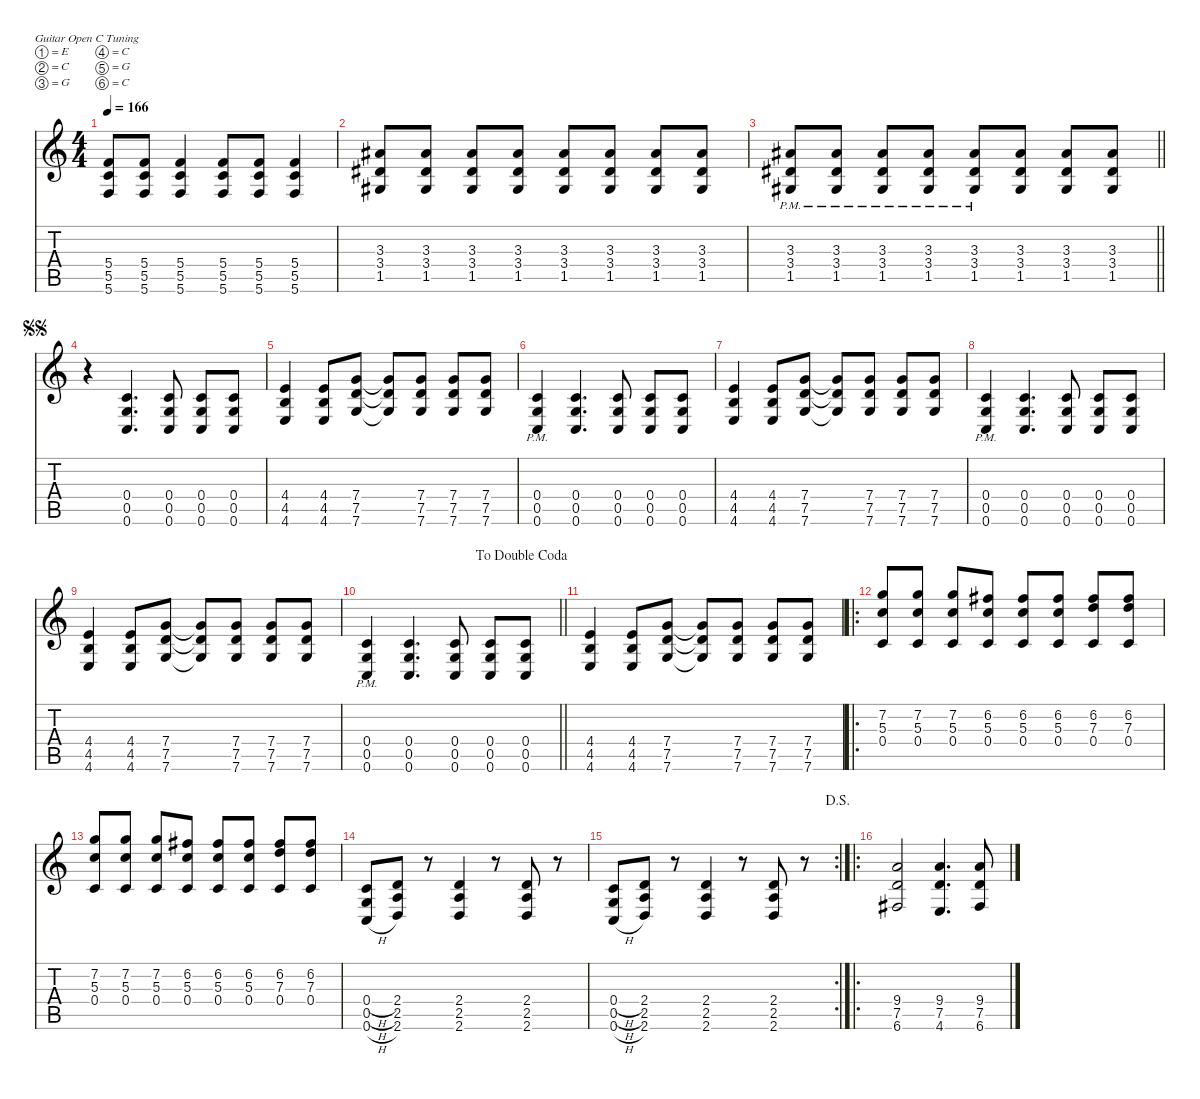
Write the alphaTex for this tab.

\defaultSystemsLayout 4
\hideDynamics
\bracketExtendMode nobrackets
\singleTrackTrackNamePolicy hidden
\multiTrackTrackNamePolicy hidden
\firstSystemTrackNameMode fullname
\otherSystemsTrackNameOrientation horizontal
\track ("Guitar" "dist.guit.") {mute instrument distortionguitar}
\staff {score tabs}
\tuning (E4 C4 G3 C3 G2 C2)
\ts (4 4)
\tempo 166
\clef g2
\ks c
(5.4{t} 5.5{t} 5.6{t}).8{dy f beam Up} (5.4 5.5 5.6).8{beam Up} (5.4 5.5 5.6).4{beam Up} (5.4 5.5 5.6).8{beam Up} (5.4 5.5 5.6).8{beam Up} (5.4 5.5 5.6).4{beam Up} |
(3.3{acc #} 3.4{acc #} 1.5{acc #}).8{beam Up} (3.3{acc #} 3.4{acc #} 1.5{acc #}).8{beam Up} (3.3{acc #} 3.4{acc #} 1.5{acc #}).8{beam Up} (3.3{acc #} 3.4{acc #} 1.5{acc #}).8{beam Up} (3.3{acc #} 3.4{acc #} 1.5{acc #}).8{beam Up} (3.3{acc #} 3.4{acc #} 1.5{acc #}).8{beam Up} (3.3{acc #} 3.4{acc #} 1.5{acc #}).8{beam Up} (3.3{acc #} 3.4{acc #} 1.5{acc #}).8{beam Up} |
\barLineRight lightlight
(3.3{pm acc #} 3.4{pm acc #} 1.5{pm acc #}).8{beam Up} (3.3{pm acc #} 3.4{pm acc #} 1.5{pm acc #}).8{beam Up} (3.3{pm acc #} 3.4{pm acc #} 1.5{pm acc #}).8{beam Up} (3.3{pm acc #} 3.4{pm acc #} 1.5{pm acc #}).8{beam Up} (3.3{pm acc #} 3.4{pm acc #} 1.5{pm acc #}).8{beam Up} (3.3{acc #} 3.4{acc #} 1.5{acc #}).8{beam Up} (3.3{acc #} 3.4{acc #} 1.5{acc #}).8{beam Up} (3.3{acc #} 3.4{acc #} 1.5{acc #}).8{beam Up} |
\jump segnosegno
r.4{beam Down} (0.4 0.5 0.6).4{d beam Up} (0.4 0.5 0.6).8{beam Up} (0.4 0.5 0.6).8{beam Up} (0.4 0.5 0.6).8{beam Up} |
(4.4 4.5 4.6).4{beam Up} (4.4 4.5 4.6).8{beam Up} (7.4 7.5 7.6).8{beam Up} (7.4{t} 7.5{t} 7.6{t}).8{beam Up} (7.4 7.5 7.6).8{beam Up} (7.4 7.5 7.6).8{beam Up} (7.4 7.5 7.6).8{beam Up} |
(0.4{pm} 0.5{pm} 0.6{pm}).4{beam Up} (0.4 0.5 0.6).4{d beam Up} (0.4 0.5 0.6).8{beam Up} (0.4 0.5 0.6).8{beam Up} (0.4 0.5 0.6).8{beam Up} |
(4.4 4.5 4.6).4{beam Up} (4.4 4.5 4.6).8{beam Up} (7.4 7.5 7.6).8{beam Up} (7.4{t} 7.5{t} 7.6{t}).8{beam Up} (7.4 7.5 7.6).8{beam Up} (7.4 7.5 7.6).8{beam Up} (7.4 7.5 7.6).8{beam Up} |
(0.4{pm} 0.5{pm} 0.6{pm}).4{beam Up} (0.4 0.5 0.6).4{d beam Up} (0.4 0.5 0.6).8{beam Up} (0.4 0.5 0.6).8{beam Up} (0.4 0.5 0.6).8{beam Up} |
(4.4 4.5 4.6).4{beam Up} (4.4 4.5 4.6).8{beam Up} (7.4 7.5 7.6).8{beam Up} (7.4{t} 7.5{t} 7.6{t}).8{beam Up} (7.4 7.5 7.6).8{beam Up} (7.4 7.5 7.6).8{beam Up} (7.4 7.5 7.6).8{beam Up} |
\jump dadoublecoda
\barLineRight lightlight
(0.4{pm} 0.5{pm} 0.6{pm}).4{beam Up} (0.4 0.5 0.6).4{d beam Up} (0.4 0.5 0.6).8{beam Up} (0.4 0.5 0.6).8{beam Up} (0.4 0.5 0.6).8{beam Up} |
(4.4 4.5 4.6).4{beam Up} (4.4 4.5 4.6).8{beam Up} (7.4 7.5 7.6).8{beam Up} (7.4{t} 7.5{t} 7.6{t}).8{beam Up} (7.4 7.5 7.6).8{beam Up} (7.4 7.5 7.6).8{beam Up} (7.4 7.5 7.6).8{beam Up} |
\ro
(7.2 5.3 0.4).8{beam Up} (7.2 5.3 0.4).8{beam Up} (7.2 5.3 0.4).8{beam Up} (6.2{acc #} 5.3 0.4).8{beam Up} (6.2{acc #} 5.3 0.4).8{beam Up} (6.2{acc #} 5.3 0.4).8{beam Up} (6.2{acc #} 7.3 0.4).8{beam Up} (6.2{acc #} 7.3 0.4).8{beam Up} |
(7.2 5.3 0.4).8{beam Up} (7.2 5.3 0.4).8{beam Up} (7.2 5.3 0.4).8{beam Up} (6.2{acc #} 5.3 0.4).8{beam Up} (6.2{acc #} 5.3 0.4).8{beam Up} (6.2{acc #} 5.3 0.4).8{beam Up} (6.2{acc #} 7.3 0.4).8{beam Up} (6.2{acc #} 7.3 0.4).8{beam Up} |
(0.4{h} 0.5{h} 0.6{h}).8{beam Up} (2.4 2.5 2.6).8{beam Up} r.8{beam Up} (2.4 2.5 2.6).4{beam Up} r.8{beam Up} (2.4 2.5 2.6).8{beam Up} r.8{beam Up} |
\rc 2
\jump dalsegno
(0.4{h} 0.5{h} 0.6{h}).8{beam Up} (2.4 2.5 2.6).8{beam Up} r.8{beam Up} (2.4 2.5 2.6).4{beam Up} r.8{beam Up} (2.4 2.5 2.6).8{beam Up} r.8{beam Up} |
\ro
(9.4 7.5 6.6{acc #}).2{beam Up} (9.4 7.5 4.6).4{d beam Up} (9.4 7.5 6.6{acc #}).8{beam Up}
